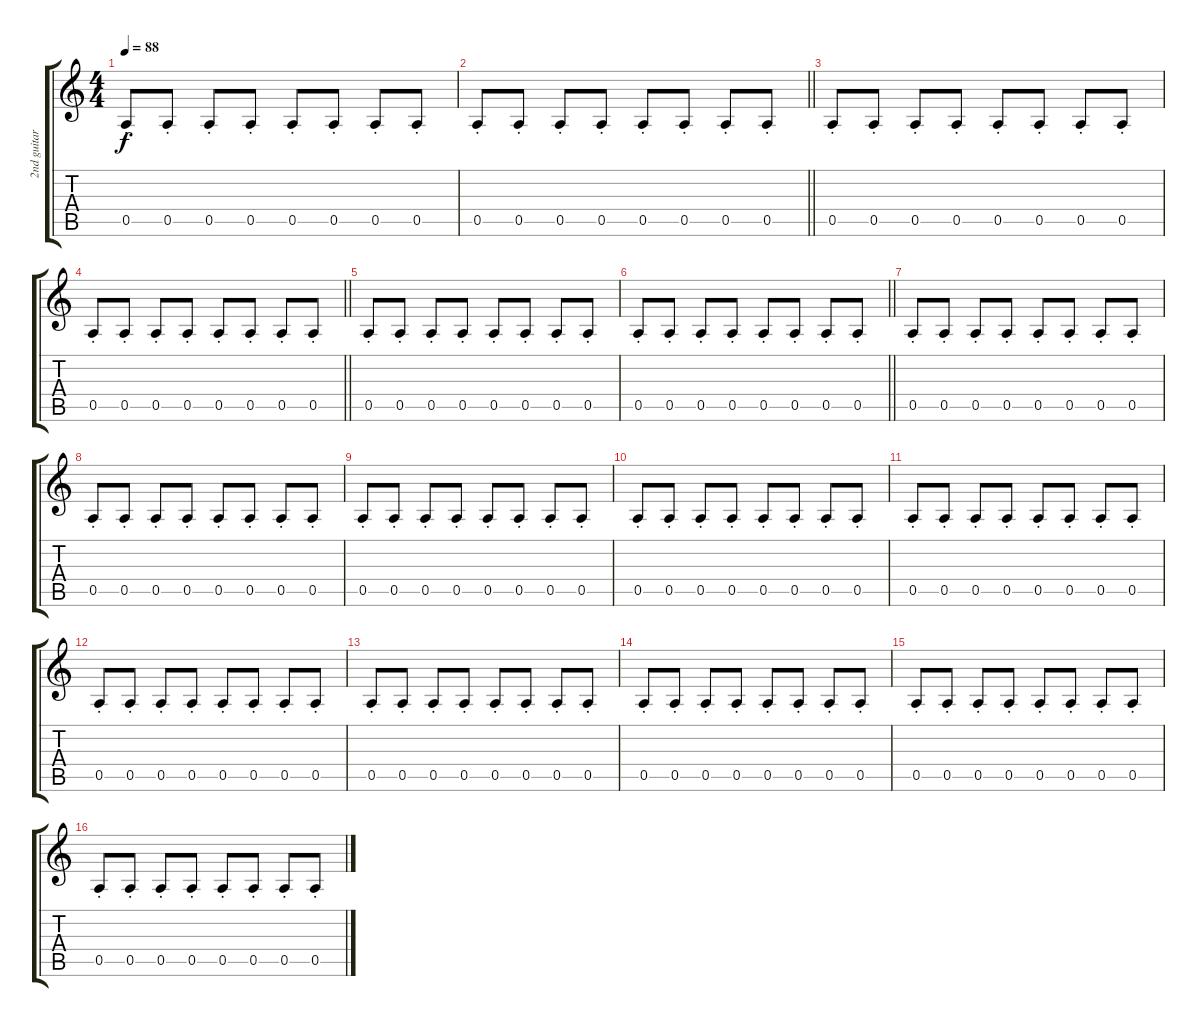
\track ("2nd guitar" "2nd guitar") {instrument distortionguitar}
\staff {score tabs}
\tuning (E4 B3 G3 D3 A2 E2) {hide}
\ts (4 4)
\tempo 88
\clef g2
\ks c
0.5{st}.8{dy f} 0.5{st}.8 0.5{st}.8 0.5{st}.8 0.5{st}.8 0.5{st}.8 0.5{st}.8 0.5{st}.8 |
\barLineRight lightlight
0.5{st}.8 0.5{st}.8 0.5{st}.8 0.5{st}.8 0.5{st}.8 0.5{st}.8 0.5{st}.8 0.5{st}.8 |
0.5{st}.8 0.5{st}.8 0.5{st}.8 0.5{st}.8 0.5{st}.8 0.5{st}.8 0.5{st}.8 0.5{st}.8 |
\barLineRight lightlight
0.5{st}.8 0.5{st}.8 0.5{st}.8 0.5{st}.8 0.5{st}.8 0.5{st}.8 0.5{st}.8 0.5{st}.8 |
0.5{st}.8 0.5{st}.8 0.5{st}.8 0.5{st}.8 0.5{st}.8 0.5{st}.8 0.5{st}.8 0.5{st}.8 |
\barLineRight lightlight
0.5{st}.8 0.5{st}.8 0.5{st}.8 0.5{st}.8 0.5{st}.8 0.5{st}.8 0.5{st}.8 0.5{st}.8 |
0.5{st}.8 0.5{st}.8 0.5{st}.8 0.5{st}.8 0.5{st}.8 0.5{st}.8 0.5{st}.8 0.5{st}.8 |
0.5{st}.8 0.5{st}.8 0.5{st}.8 0.5{st}.8 0.5{st}.8 0.5{st}.8 0.5{st}.8 0.5{st}.8 |
0.5{st}.8 0.5{st}.8 0.5{st}.8 0.5{st}.8 0.5{st}.8 0.5{st}.8 0.5{st}.8 0.5{st}.8 |
0.5{st}.8 0.5{st}.8 0.5{st}.8 0.5{st}.8 0.5{st}.8 0.5{st}.8 0.5{st}.8 0.5{st}.8 |
0.5{st}.8 0.5{st}.8 0.5{st}.8 0.5{st}.8 0.5{st}.8 0.5{st}.8 0.5{st}.8 0.5{st}.8 |
0.5{st}.8 0.5{st}.8 0.5{st}.8 0.5{st}.8 0.5{st}.8 0.5{st}.8 0.5{st}.8 0.5{st}.8 |
0.5{st}.8 0.5{st}.8 0.5{st}.8 0.5{st}.8 0.5{st}.8 0.5{st}.8 0.5{st}.8 0.5{st}.8 |
0.5{st}.8 0.5{st}.8 0.5{st}.8 0.5{st}.8 0.5{st}.8 0.5{st}.8 0.5{st}.8 0.5{st}.8 |
0.5{st}.8 0.5{st}.8 0.5{st}.8 0.5{st}.8 0.5{st}.8 0.5{st}.8 0.5{st}.8 0.5{st}.8 |
0.5{st}.8 0.5{st}.8 0.5{st}.8 0.5{st}.8 0.5{st}.8 0.5{st}.8 0.5{st}.8 0.5{st}.8
